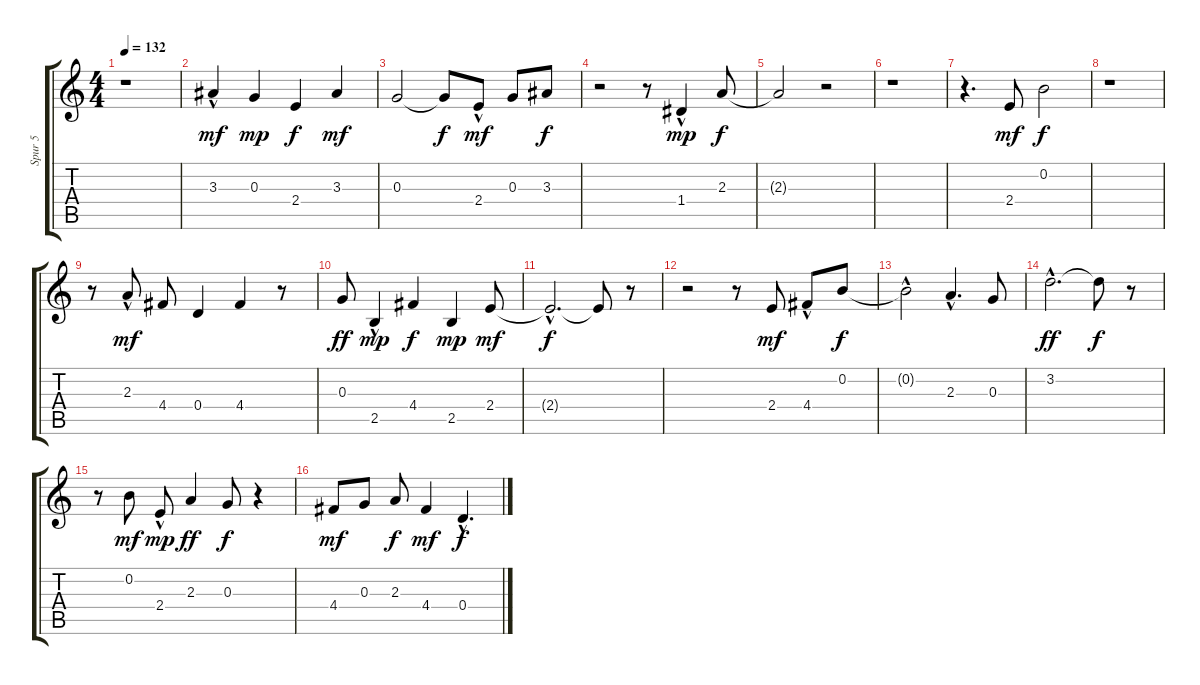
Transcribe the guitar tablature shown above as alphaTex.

\track ("Spur 5" "Spur 5") {instrument electricguitarclean}
\staff {score tabs}
\tuning (E4 B3 G3 D3 A2 E2) {hide}
\ts (4 4)
\tempo 132
\clef g2
\ks c
r.1{dy f} |
3.3{hac}.4{dy mf} 0.3.4{dy mp} 2.4.4{dy f} 3.3.4{dy mf} |
0.3.2 0.3{t}.8{dy f} 2.4{hac}.8{dy mf} 0.3.8 3.3.8{dy f} |
r.2 r.8 1.4{hac}.4{dy mp} 2.3.8{dy f} |
2.3{t}.2 r.2 |
r.1 |
r.4{d} 2.4.8{dy mf} 0.2.2{dy f} |
r.1 |
r.8 2.3{hac}.8{dy mf} 4.4.8 0.4.4 4.4.4 r.8 |
0.3.8{dy ff} 2.5{hac}.4{dy mp} 4.4.4{dy f} 2.5.4{dy mp} 2.4.8{dy mf} |
2.4{hac t}.2{d dy f} 2.4{t}.8 r.8 |
r.2 r.8 2.4.8{dy mf} 4.4{hac}.8 0.2.8{dy f} |
0.2{hac t}.2 2.3{hac}.4{d} 0.3.8 |
3.2{hac}.2{d dy ff} 3.2{t}.8{dy f} r.8 |
r.8 0.2.8{dy mf} 2.4{hac}.8{dy mp} 2.3.4{dy ff} 0.3.8{dy f} r.4 |
4.4.8{dy mf} 0.3.8 2.3.8{dy f} 4.4.4{dy mf} 0.4{hac}.4{d dy f}
